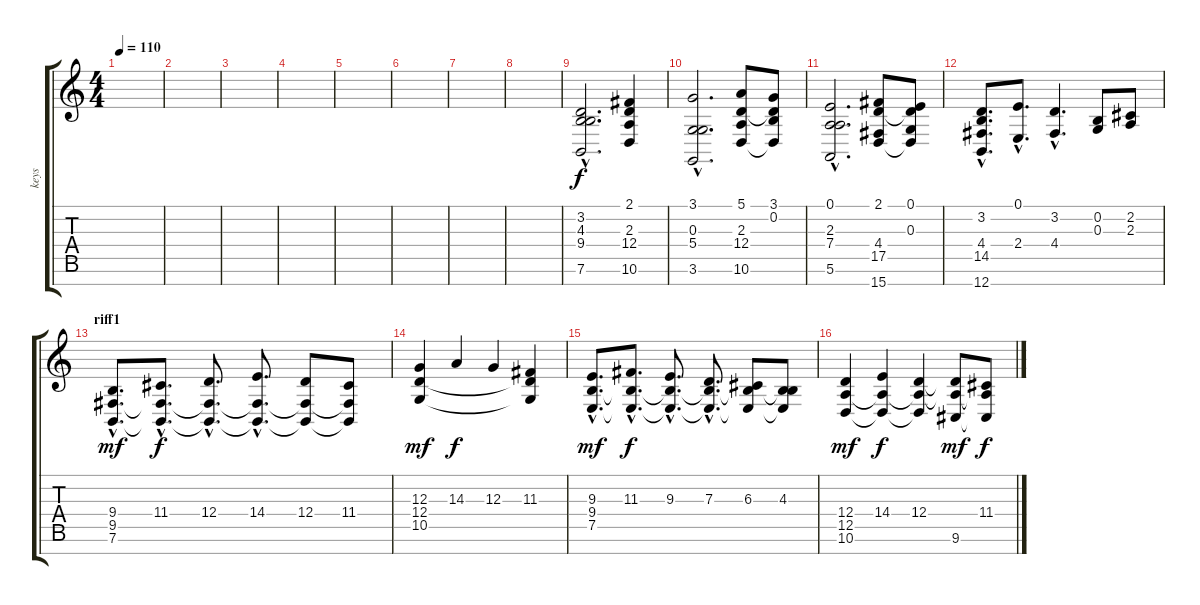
\track ("keys" "keys") {instrument stringensemble1}
\staff {score tabs}
\tuning (E4 B3 G3 D3 A2 E2 B1) {hide}
\ts (4 4)
\tempo 110
\clef g2
\ks c
|
|
|
|
|
|
|
|
(3.2{hac} 4.3{hac} 9.4{hac} 7.6{hac}).2{d} (2.1 2.3 12.4 10.6).4 |
(3.1{hac} 0.3{hac} 5.4{hac} 3.6{hac}).2{d} (5.1 2.3 12.4 10.6).8 (3.1 0.2 12.4{t} 10.6{t}).8 |
(0.1{hac} 2.3{hac} 7.4{hac} 5.6{hac}).2{d} (2.1 4.4 17.5 15.7).8 (0.1 0.3 17.5{t} 15.7{t}).8 |
(3.2{hac} 4.4{hac} 14.5{hac} 12.7{hac}).8{d} (0.1{hac} 2.4{hac}).8{d} (3.2{hac} 4.4{hac}).4{d} (0.2 0.3).8 (2.2 2.3).8 |
\section ("" "riff1")
(9.4{hac} 9.5{hac} 7.6{hac}).8{d dy mf} (11.4{hac} 9.5{hac t} 7.6{hac t}).8{d dy f} (12.4{hac} 9.5{hac t} 7.6{hac t}).8{d} (14.4{hac} 9.5{hac t} 7.6{hac t}).8{d} (12.4 9.5{t} 7.6{t}).8 (11.4 9.5{t} 7.6{t}).8 |
(12.3 12.4 10.5).4{dy mf} 14.3.4{dy f} 12.3.4 (11.3 12.4{t} 10.5{t}).4 |
(9.3{hac} 9.4{hac} 7.5{hac}).8{d dy mf} (11.3{hac} 9.4{hac t} 7.5{hac t}).8{d dy f} (9.3{hac} 9.4{hac t} 7.5{hac t}).8{d} (7.3{hac} 9.4{hac t} 7.5{hac t}).8{d} (6.3 9.4{t} 7.5{t}).8 (4.3 9.4{t} 7.5{t}).8 |
(12.4 12.5 10.6).4{dy mf} (14.4 12.5{t} 10.6{t}).4{dy f} (12.4 12.5{t} 10.6{t}).4 (12.4{t} 12.5{t} 9.6).8{dy mf} (11.4 12.5{t} 9.6{t}).8{dy f}
